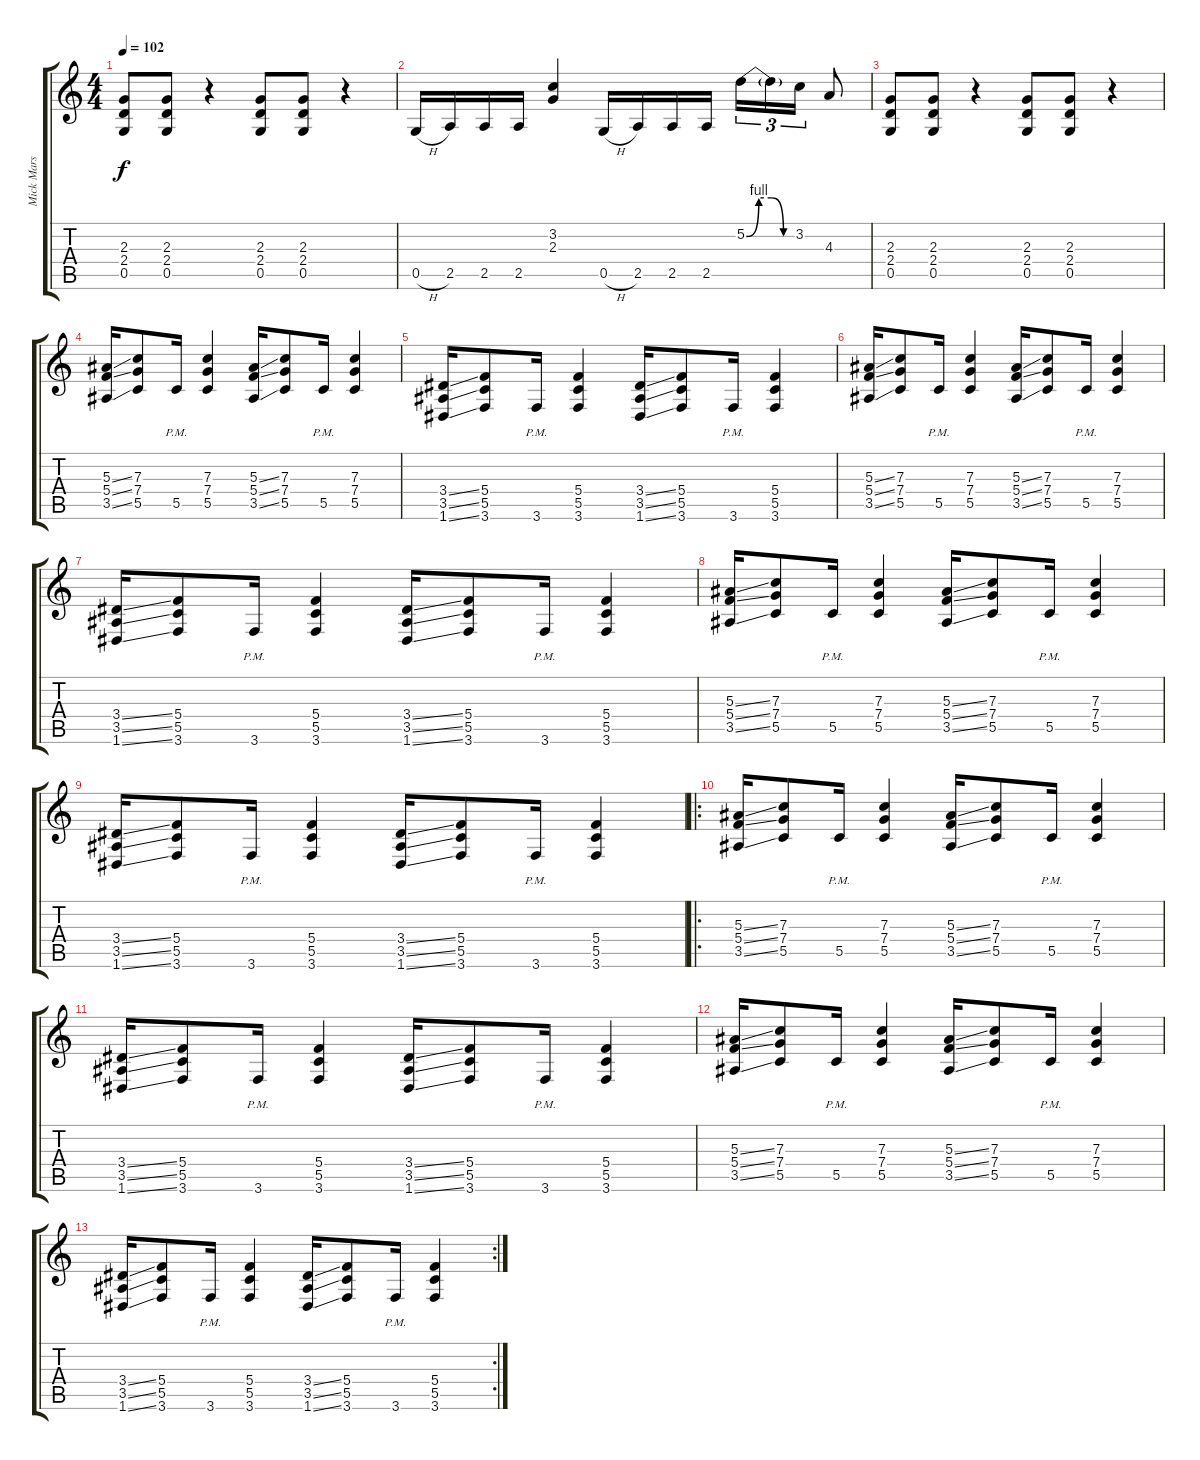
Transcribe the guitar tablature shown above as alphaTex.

\track ("Mick Mars" "Mick Mars") {instrument overdrivenguitar}
\staff {score tabs}
\tuning (D4 A3 F3 C3 G2 D2) {hide}
\ts (4 4)
\tempo 102
\clef g2
\ks c
(2.3 2.4 0.5).8{dy f} (2.3 2.4 0.5).8 r.4 (2.3 2.4 0.5).8 (2.3 2.4 0.5).8 r.4 |
0.5{h}.16 2.5.16 2.5.16 2.5.16 (3.2 2.3).4 0.5{h}.16 2.5.16 2.5.16 2.5.16 5.2{be (custom 0 0 15 4 30 4 45 0 60 0)}.16{tu (3 2)} 5.2{t}.16{tu (3 2)} 3.2.16{tu (3 2)} 4.3.8 |
(2.3 2.4 0.5).8 (2.3 2.4 0.5).8 r.4 (2.3 2.4 0.5).8 (2.3 2.4 0.5).8 r.4 |
(5.3{ss} 5.4{ss} 3.5{ss}).16 (7.3 7.4 5.5).8 5.5{pm}.16 (7.3 7.4 5.5).4 (5.3{ss} 5.4{ss} 3.5{ss}).16 (7.3 7.4 5.5).8 5.5{pm}.16 (7.3 7.4 5.5).4 |
(3.4{ss} 3.5{ss} 1.6{ss}).16 (5.4 5.5 3.6).8 3.6{pm}.16 (5.4 5.5 3.6).4 (3.4{ss} 3.5{ss} 1.6{ss}).16 (5.4 5.5 3.6).8 3.6{pm}.16 (5.4 5.5 3.6).4 |
(5.3{ss} 5.4{ss} 3.5{ss}).16 (7.3 7.4 5.5).8 5.5{pm}.16 (7.3 7.4 5.5).4 (5.3{ss} 5.4{ss} 3.5{ss}).16 (7.3 7.4 5.5).8 5.5{pm}.16 (7.3 7.4 5.5).4 |
(3.4{ss} 3.5{ss} 1.6{ss}).16 (5.4 5.5 3.6).8 3.6{pm}.16 (5.4 5.5 3.6).4 (3.4{ss} 3.5{ss} 1.6{ss}).16 (5.4 5.5 3.6).8 3.6{pm}.16 (5.4 5.5 3.6).4 |
(5.3{ss} 5.4{ss} 3.5{ss}).16 (7.3 7.4 5.5).8 5.5{pm}.16 (7.3 7.4 5.5).4 (5.3{ss} 5.4{ss} 3.5{ss}).16 (7.3 7.4 5.5).8 5.5{pm}.16 (7.3 7.4 5.5).4 |
(3.4{ss} 3.5{ss} 1.6{ss}).16 (5.4 5.5 3.6).8 3.6{pm}.16 (5.4 5.5 3.6).4 (3.4{ss} 3.5{ss} 1.6{ss}).16 (5.4 5.5 3.6).8 3.6{pm}.16 (5.4 5.5 3.6).4 |
\ro
(5.3{ss} 5.4{ss} 3.5{ss}).16 (7.3 7.4 5.5).8 5.5{pm}.16 (7.3 7.4 5.5).4 (5.3{ss} 5.4{ss} 3.5{ss}).16 (7.3 7.4 5.5).8 5.5{pm}.16 (7.3 7.4 5.5).4 |
(3.4{ss} 3.5{ss} 1.6{ss}).16 (5.4 5.5 3.6).8 3.6{pm}.16 (5.4 5.5 3.6).4 (3.4{ss} 3.5{ss} 1.6{ss}).16 (5.4 5.5 3.6).8 3.6{pm}.16 (5.4 5.5 3.6).4 |
(5.3{ss} 5.4{ss} 3.5{ss}).16 (7.3 7.4 5.5).8 5.5{pm}.16 (7.3 7.4 5.5).4 (5.3{ss} 5.4{ss} 3.5{ss}).16 (7.3 7.4 5.5).8 5.5{pm}.16 (7.3 7.4 5.5).4 |
\rc 2
(3.4{ss} 3.5{ss} 1.6{ss}).16 (5.4 5.5 3.6).8 3.6{pm}.16 (5.4 5.5 3.6).4 (3.4{ss} 3.5{ss} 1.6{ss}).16 (5.4 5.5 3.6).8 3.6{pm}.16 (5.4 5.5 3.6).4
